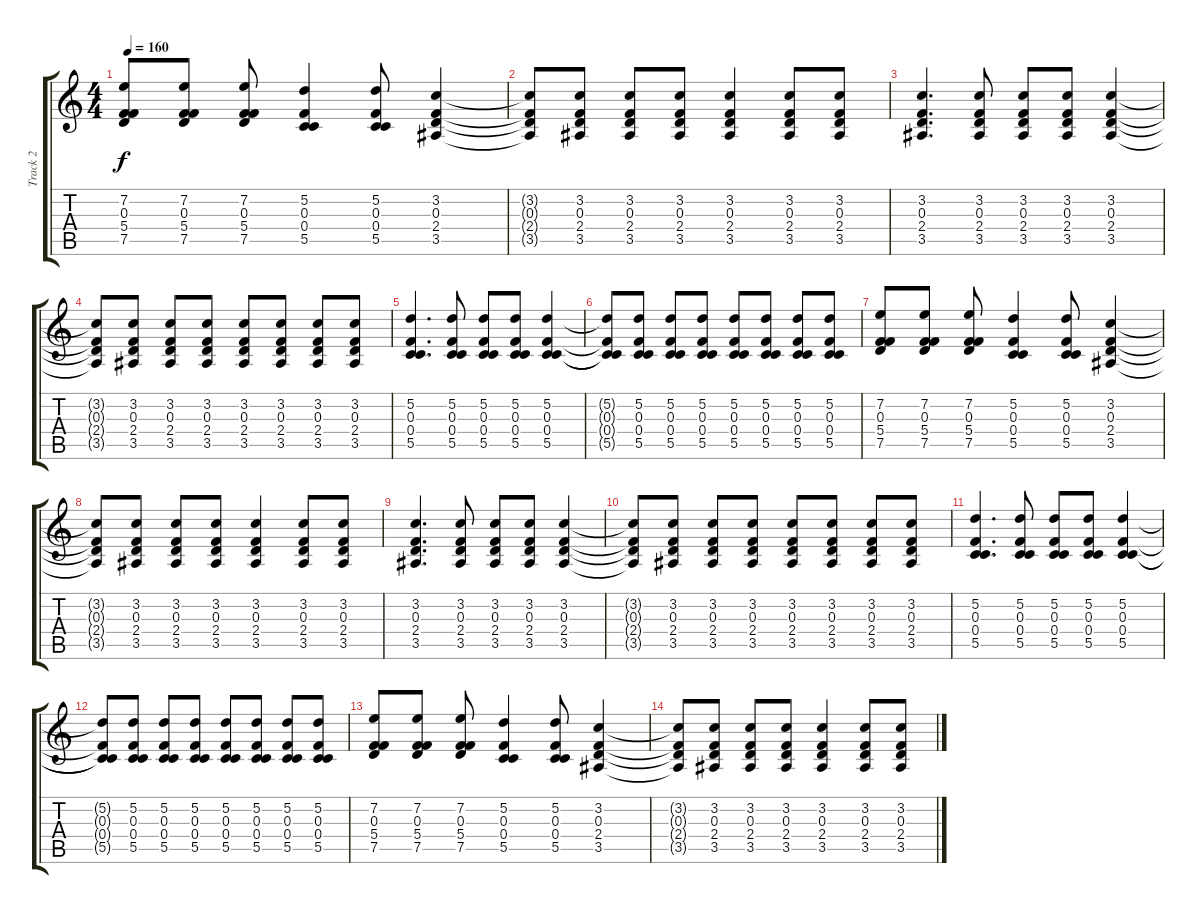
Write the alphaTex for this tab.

\track ("Track 2" "Track 2") {instrument acousticguitarnylon}
\staff {score tabs}
\tuning (D4 A3 F3 C3 G2 D2) {hide}
\ts (4 4)
\tempo 160
\clef g2
\ks c
(7.2 0.3 5.4 7.5).8{dy f} (7.2 0.3 5.4 7.5).8 (7.2 0.3 5.4 7.5).8 (5.2 0.3 0.4 5.5).4 (5.2 0.3 0.4 5.5).8 (3.2 0.3 2.4 3.5).4 |
(3.2{t} 0.3{t} 2.4{t} 3.5{t}).8 (3.2 0.3 2.4 3.5).8 (3.2 0.3 2.4 3.5).8 (3.2 0.3 2.4 3.5).8 (3.2 0.3 2.4 3.5).4 (3.2 0.3 2.4 3.5).8 (3.2 0.3 2.4 3.5).8 |
(3.2 0.3 2.4 3.5).4{d} (3.2 0.3 2.4 3.5).8 (3.2 0.3 2.4 3.5).8 (3.2 0.3 2.4 3.5).8 (3.2 0.3 2.4 3.5).4 |
(3.2{t} 0.3{t} 2.4{t} 3.5{t}).8{volume 4} (3.2 0.3 2.4 3.5).8 (3.2 0.3 2.4 3.5).8 (3.2 0.3 2.4 3.5).8 (3.2 0.3 2.4 3.5).8 (3.2 0.3 2.4 3.5).8 (3.2 0.3 2.4 3.5).8 (3.2 0.3 2.4 3.5).8 |
(5.2 0.3 0.4 5.5).4{d} (5.2 0.3 0.4 5.5).8 (5.2 0.3 0.4 5.5).8 (5.2 0.3 0.4 5.5).8 (5.2 0.3 0.4 5.5).4 |
(5.2{t} 0.3{t} 0.4{t} 5.5{t}).8 (5.2 0.3 0.4 5.5).8 (5.2 0.3 0.4 5.5).8 (5.2 0.3 0.4 5.5).8 (5.2 0.3 0.4 5.5).8 (5.2 0.3 0.4 5.5).8 (5.2 0.3 0.4 5.5).8 (5.2 0.3 0.4 5.5).8 |
(7.2 0.3 5.4 7.5).8 (7.2 0.3 5.4 7.5).8 (7.2 0.3 5.4 7.5).8 (5.2 0.3 0.4 5.5).4 (5.2 0.3 0.4 5.5).8 (3.2 0.3 2.4 3.5).4 |
(3.2{t} 0.3{t} 2.4{t} 3.5{t}).8 (3.2 0.3 2.4 3.5).8 (3.2 0.3 2.4 3.5).8 (3.2 0.3 2.4 3.5).8 (3.2 0.3 2.4 3.5).4 (3.2 0.3 2.4 3.5).8 (3.2 0.3 2.4 3.5).8 |
(3.2 0.3 2.4 3.5).4{d volume 0} (3.2 0.3 2.4 3.5).8 (3.2 0.3 2.4 3.5).8 (3.2 0.3 2.4 3.5).8 (3.2 0.3 2.4 3.5).4 |
(3.2{t} 0.3{t} 2.4{t} 3.5{t}).8 (3.2 0.3 2.4 3.5).8 (3.2 0.3 2.4 3.5).8 (3.2 0.3 2.4 3.5).8 (3.2 0.3 2.4 3.5).8 (3.2 0.3 2.4 3.5).8 (3.2 0.3 2.4 3.5).8 (3.2 0.3 2.4 3.5).8 |
(5.2 0.3 0.4 5.5).4{d} (5.2 0.3 0.4 5.5).8 (5.2 0.3 0.4 5.5).8 (5.2 0.3 0.4 5.5).8 (5.2 0.3 0.4 5.5).4 |
(5.2{t} 0.3{t} 0.4{t} 5.5{t}).8 (5.2 0.3 0.4 5.5).8 (5.2 0.3 0.4 5.5).8 (5.2 0.3 0.4 5.5).8 (5.2 0.3 0.4 5.5).8 (5.2 0.3 0.4 5.5).8 (5.2 0.3 0.4 5.5).8 (5.2 0.3 0.4 5.5).8 |
(7.2 0.3 5.4 7.5).8 (7.2 0.3 5.4 7.5).8 (7.2 0.3 5.4 7.5).8 (5.2 0.3 0.4 5.5).4 (5.2 0.3 0.4 5.5).8 (3.2 0.3 2.4 3.5).4 |
(3.2{t} 0.3{t} 2.4{t} 3.5{t}).8 (3.2 0.3 2.4 3.5).8 (3.2 0.3 2.4 3.5).8 (3.2 0.3 2.4 3.5).8 (3.2 0.3 2.4 3.5).4 (3.2 0.3 2.4 3.5).8 (3.2 0.3 2.4 3.5).8
